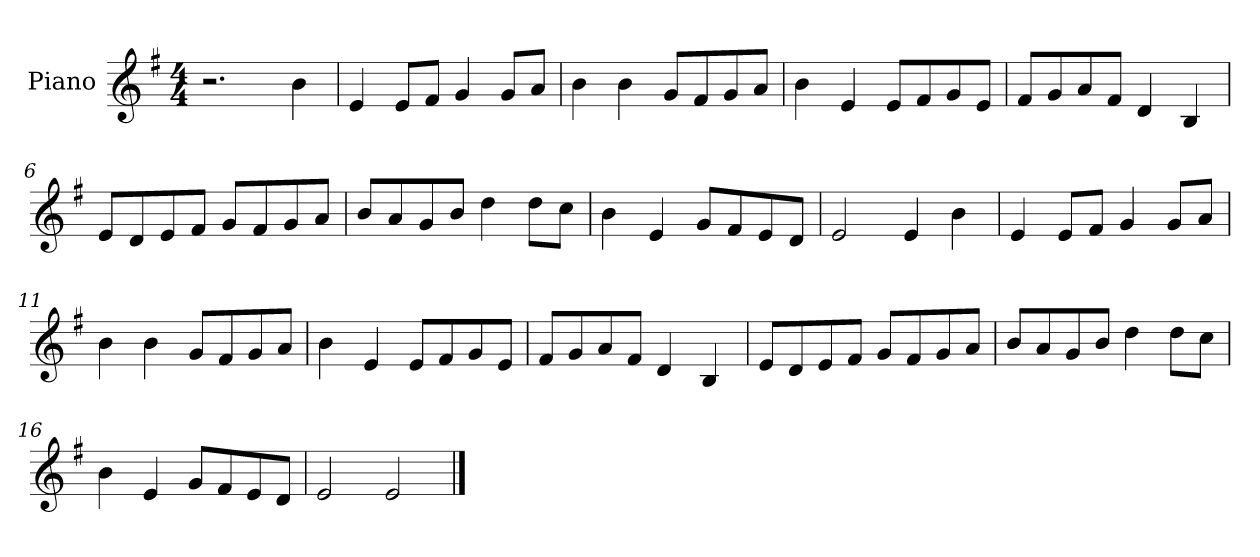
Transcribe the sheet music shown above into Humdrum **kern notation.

**kern
*part1
*staff1
*I"Piano
*I'Pno
*clefG2
*k[f#]
*M4/4
=1
2.r
4b\
=2
4e/
8e/L
8f#/J
4g/
8g/L
8a/J
=3
4b\
4b\
8g/L
8f#/
8g/
8a/J
=4
4b\
4e/
8e/L
8f#/
8g/
8e/J
=5
8f#/L
8g/
8a/
8f#/J
4d/
4B/
=6
8e/L
8d/
8e/
8f#/J
8g/L
8f#/
8g/
8a/J
=7
8b/L
8a/
8g/
8b/J
4dd\
8dd\L
8cc\J
=8
4b\
4e/
8g/L
8f#/
8e/
8d/J
=9
2e/
4e/
4b\
=10
4e/
8e/L
8f#/J
4g/
8g/L
8a/J
=11
4b\
4b\
8g/L
8f#/
8g/
8a/J
=12
4b\
4e/
8e/L
8f#/
8g/
8e/J
=13
8f#/L
8g/
8a/
8f#/J
4d/
4B/
=14
8e/L
8d/
8e/
8f#/J
8g/L
8f#/
8g/
8a/J
=15
8b/L
8a/
8g/
8b/J
4dd\
8dd\L
8cc\J
=16
4b\
4e/
8g/L
8f#/
8e/
8d/J
=17
2e/
2e/
==
*-
